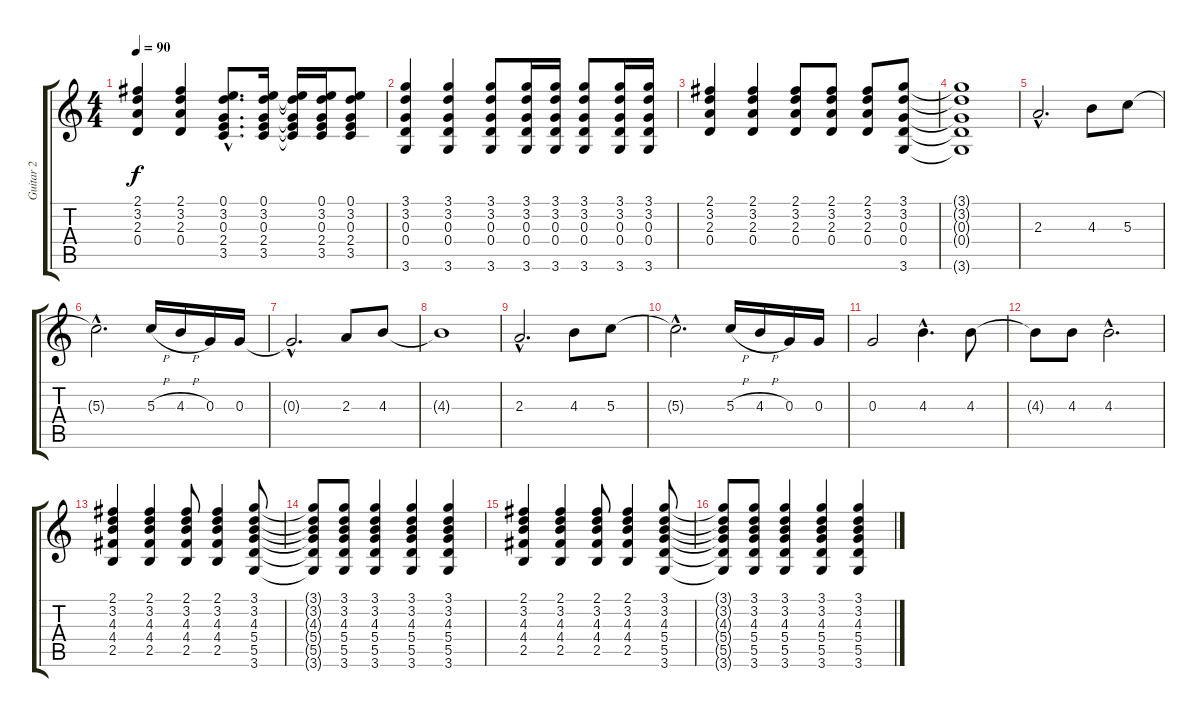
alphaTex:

\track ("Guitar 2" "Guitar 2") {instrument electricguitarclean}
\staff {score tabs}
\tuning (E4 B3 G3 D3 A2 E2) {hide}
\ts (4 4)
\tempo 90
\clef g2
\ks c
(2.1 3.2 2.3 0.4).4{dy f} (2.1 3.2 2.3 0.4).4 (0.1{hac} 3.2{hac} 0.3{hac} 2.4{hac} 3.5{hac}).8{d} (0.1 3.2 0.3 2.4 3.5).16 (0.1{t} 3.2{t} 0.3{t} 2.4{t} 3.5{t}).16 (0.1 3.2 0.3 2.4 3.5).16 (0.1 3.2 0.3 2.4 3.5).8 |
(3.1 3.2 0.3 0.4 3.6).4 (3.1 3.2 0.3 0.4 3.6).4 (3.1 3.2 0.3 0.4 3.6).8 (3.1 3.2 0.3 0.4 3.6).16 (3.1 3.2 0.3 0.4 3.6).16 (3.1 3.2 0.3 0.4 3.6).8 (3.1 3.2 0.3 0.4 3.6).16 (3.1 3.2 0.3 0.4 3.6).16 |
(2.1 3.2 2.3 0.4).4 (2.1 3.2 2.3 0.4).4 (2.1 3.2 2.3 0.4).8 (2.1 3.2 2.3 0.4).8 (2.1 3.2 2.3 0.4).8 (3.1 3.2 0.3 0.4 3.6).8 |
(3.1{t} 3.2{t} 0.3{t} 0.4{t} 3.6{t}).1 |
2.3{hac}.2{d} 4.3.8 5.3.8 |
5.3{hac t}.2{d} 5.3{h}.16 4.3{h}.16 0.3.16 0.3.16 |
0.3{hac t}.2{d} 2.3.8 4.3.8 |
4.3{t}.1 |
2.3{hac}.2{d} 4.3.8 5.3.8 |
5.3{hac t}.2{d} 5.3{h}.16 4.3{h}.16 0.3.16 0.3.16 |
0.3.2 4.3{hac}.4{d} 4.3.8 |
4.3{t}.8 4.3.8 4.3{hac}.2{d} |
(2.1 3.2 4.3 4.4 2.5).4 (2.1 3.2 4.3 4.4 2.5).4 (2.1 3.2 4.3 4.4 2.5).8 (2.1 3.2 4.3 4.4 2.5).4 (3.1 3.2 4.3 5.4 5.5 3.6).8 |
(3.1{t} 3.2{t} 4.3{t} 5.4{t} 5.5{t} 3.6{t}).8 (3.1 3.2 4.3 5.4 5.5 3.6).8 (3.1 3.2 4.3 5.4 5.5 3.6).4 (3.1 3.2 4.3 5.4 5.5 3.6).4 (3.1 3.2 4.3 5.4 5.5 3.6).4 |
(2.1 3.2 4.3 4.4 2.5).4 (2.1 3.2 4.3 4.4 2.5).4 (2.1 3.2 4.3 4.4 2.5).8 (2.1 3.2 4.3 4.4 2.5).4 (3.1 3.2 4.3 5.4 5.5 3.6).8 |
(3.1{t} 3.2{t} 4.3{t} 5.4{t} 5.5{t} 3.6{t}).8 (3.1 3.2 4.3 5.4 5.5 3.6).8 (3.1 3.2 4.3 5.4 5.5 3.6).4 (3.1 3.2 4.3 5.4 5.5 3.6).4 (3.1 3.2 4.3 5.4 5.5 3.6).4
